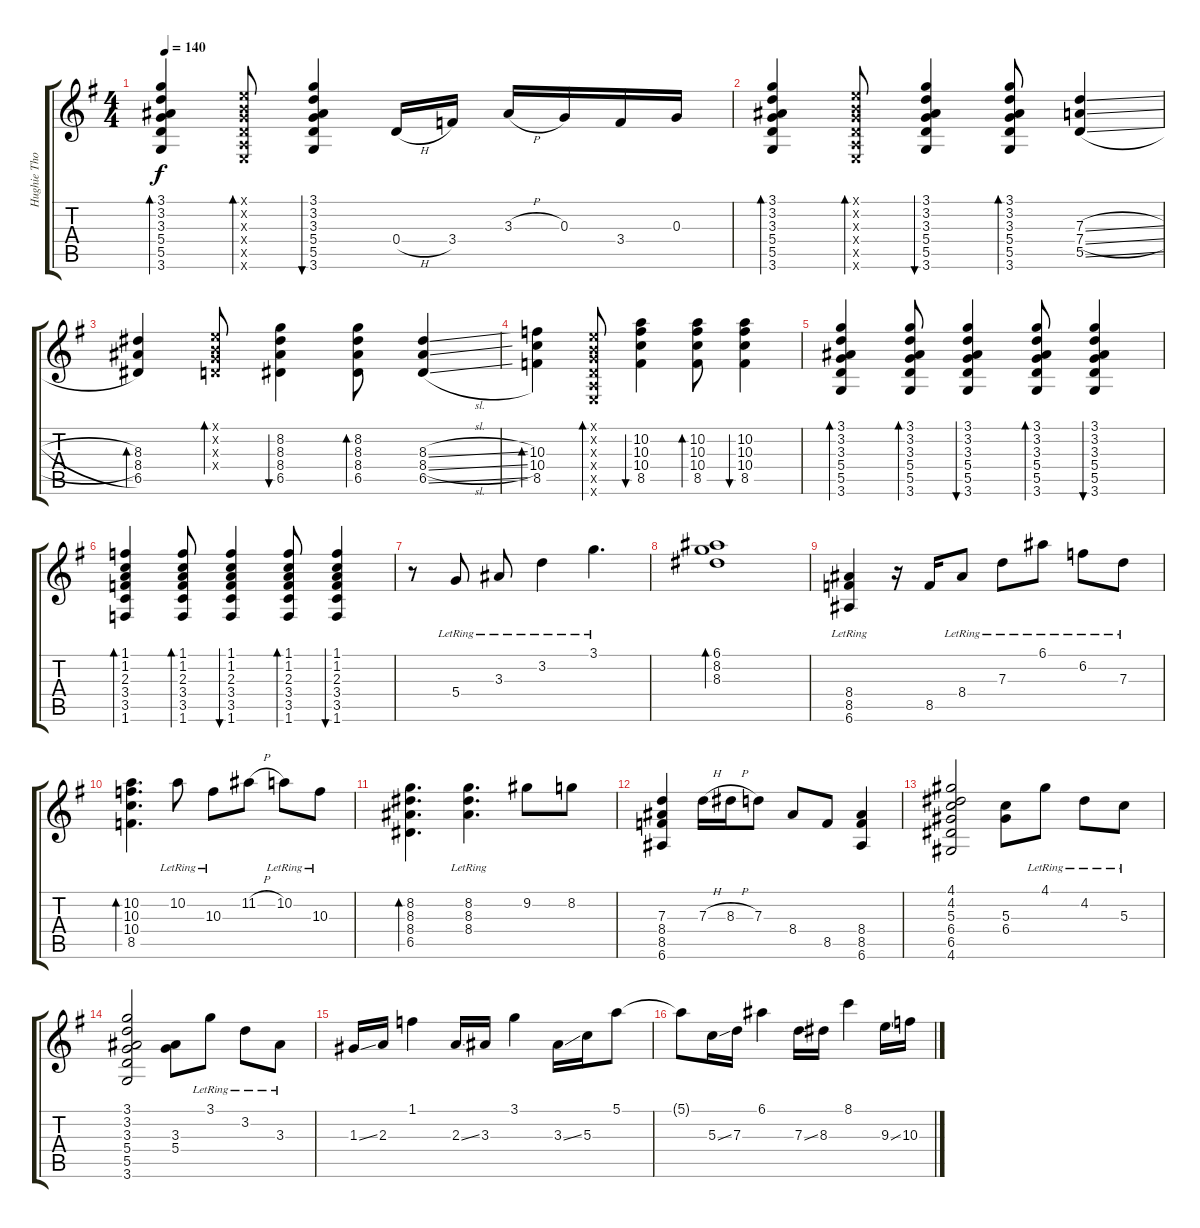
\track ("Hughie Thomasson Guitar" "Hughie Tho") {instrument electricguitarclean}
\staff {score tabs}
\tuning (E4 B3 G3 D3 A2 E2) {hide}
\ts (4 4)
\tempo 140
\clef g2
\ks g
(3.1 3.2 3.3 5.4 5.5 3.6).4{bd 60 dy f volume 13 instrument electricguitarclean} (0.1{x} 0.2{x} 0.3{x} 0.4{x} 0.5{x} 0.6{x}).8{bd 30} (3.1 3.2 3.3 5.4 5.5 3.6).4{bu 30} 0.4{h}.16 3.4.16 3.3{h}.16 0.3.16 3.4.16 0.3.16 |
(3.1 3.2 3.3 5.4 5.5 3.6).4{bd 60} (0.1{x} 0.2{x} 0.3{x} 0.4{x} 0.5{x} 0.6{x}).8{bd 30} (3.1 3.2 3.3 5.4 5.5 3.6).4{bu 30} (3.1 3.2 3.3 5.4 5.5 3.6).8{bd 30} (7.3{sl} 7.4{sl} 5.5{sl}).4 |
(8.3 8.4 6.5).4{bd 120} (0.1{x} 0.2{x} 0.3{x} 0.4{x}).8{bd 60} (8.2 8.3 8.4 6.5).4{bu 60} (8.2 8.3 8.4 6.5).8{bd 60} (8.3{sl} 8.4{sl} 6.5{sl}).4 |
(10.3 10.4 8.5).4{bd 120} (0.1{x} 0.2{x} 0.3{x} 0.4{x} 0.5{x} 0.6{x}).8{bd 60} (10.2 10.3 10.4 8.5).4{bu 60} (10.2 10.3 10.4 8.5).8{bd 60} (10.2 10.3 10.4 8.5).4{bu 60} |
(3.1 3.2 3.3 5.4 5.5 3.6).4{bd 60} (3.1 3.2 3.3 5.4 5.5 3.6).8{bd 30} (3.1 3.2 3.3 5.4 5.5 3.6).4{bu 30} (3.1 3.2 3.3 5.4 5.5 3.6).8{bd 30} (3.1 3.2 3.3 5.4 5.5 3.6).4{bu 30} |
(1.1 1.2 2.3 3.4 3.5 1.6).4{bd 120} (1.1 1.2 2.3 3.4 3.5 1.6).8{bd 60} (1.1 1.2 2.3 3.4 3.5 1.6).4{bu 60} (1.1 1.2 2.3 3.4 3.5 1.6).8{bd 60} (1.1 1.2 2.3 3.4 3.5 1.6).4{bu 60} |
r.8 5.4{lr}.8{volume 14 instrument electricguitarclean} 3.3{lr}.8 3.2{lr}.4 3.1{lr}.4{d} |
(6.1 8.2 8.3).1{bd 240} |
(8.4{lr} 8.5{lr} 6.6{lr}).4{volume 14 instrument electricguitarclean} r.16 8.5.16 8.4{lr}.8 7.3{lr}.8 6.1{lr}.8 6.2{lr}.8 7.3{lr}.8 |
(10.2 10.3 10.4 8.5).4{d bd 480} 10.2{lr}.8 10.3{lr}.8 11.2{h}.8 10.2{lr}.8 10.3{lr}.8 |
(8.2 8.3 8.4 6.5).4{d bd 480} (8.2 8.3 8.4{lr}).4{d} 9.2.8 8.2.8 |
(7.3 8.4 8.5 6.6).4 7.3{h}.16 8.3{h}.16 7.3.8 8.4.8 8.5.8 (8.4 8.5 6.6).4 |
(4.1 4.2 5.3 6.4 6.5 4.6).2 (5.3 6.4).8 4.1{lr}.8 4.2{lr}.8 5.3{lr}.8 |
(3.1 3.2 3.3 5.4 5.5 3.6).2 (3.3 5.4).8 3.1{lr}.8 3.2{lr}.8 3.3{lr}.8 |
1.3{ss}.16{volume 14 instrument overdrivenguitar} 2.3.16 1.1.4 2.3{ss}.16 3.3.16 3.1.4 3.3{ss}.16 5.3.16 5.1.8 |
5.1{t}.8 5.3{ss}.16 7.3.16 6.1.4 7.3{ss}.16 8.3.16 8.1.4 9.3{ss}.16 10.3.16
